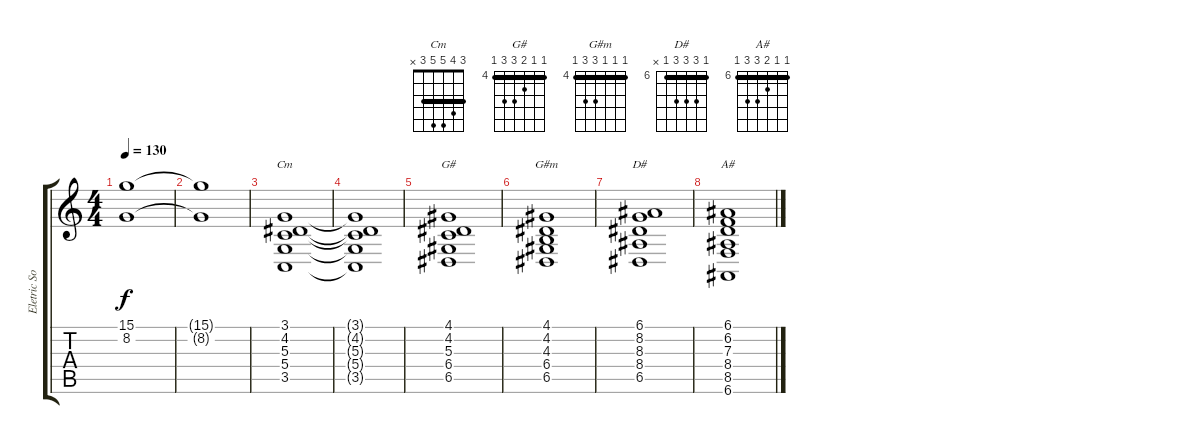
\track ("Eletric Sound&Chord" "Eletric So") {instrument electricpiano2}
\staff {score tabs}
\tuning (E4 B3 G3 D3 A2 E2) {hide}
\chord ("Cm" 3 4 5 5 3 x) {barre 3}
\chord ("G#" 4 4 5 6 6 4) {firstfret 4 barre 4}
\chord ("G#m" 4 4 4 6 6 4) {firstfret 4 barre 4}
\chord ("D#" 6 8 8 8 6 x) {firstfret 6 barre 6}
\chord ("A#" 6 6 7 8 8 6) {firstfret 6 barre 6}
\ts (4 4)
\tempo 130
\clef g2
\ks c
(15.1 8.2).1{dy f volume 9 instrument overdrivenguitar} |
(15.1{t} 8.2{t}).1 |
(3.1 4.2 5.3 5.4 3.5).1{ch "Cm" volume 10 instrument distortionguitar} |
(3.1{t} 4.2{t} 5.3{t} 5.4{t} 3.5{t}).1 |
(4.1 4.2 5.3 6.4 6.5).1{ch "G#" volume 10 instrument distortionguitar} |
(4.1 4.2 4.3 6.4 6.5).1{ch "G#m" volume 10 instrument distortionguitar} |
(6.1 8.2 8.3 8.4 6.5).1{ch "D#" volume 10 instrument distortionguitar} |
(6.1 6.2 7.3 8.4 8.5 6.6).1{ch "A#" volume 11 instrument distortionguitar}
